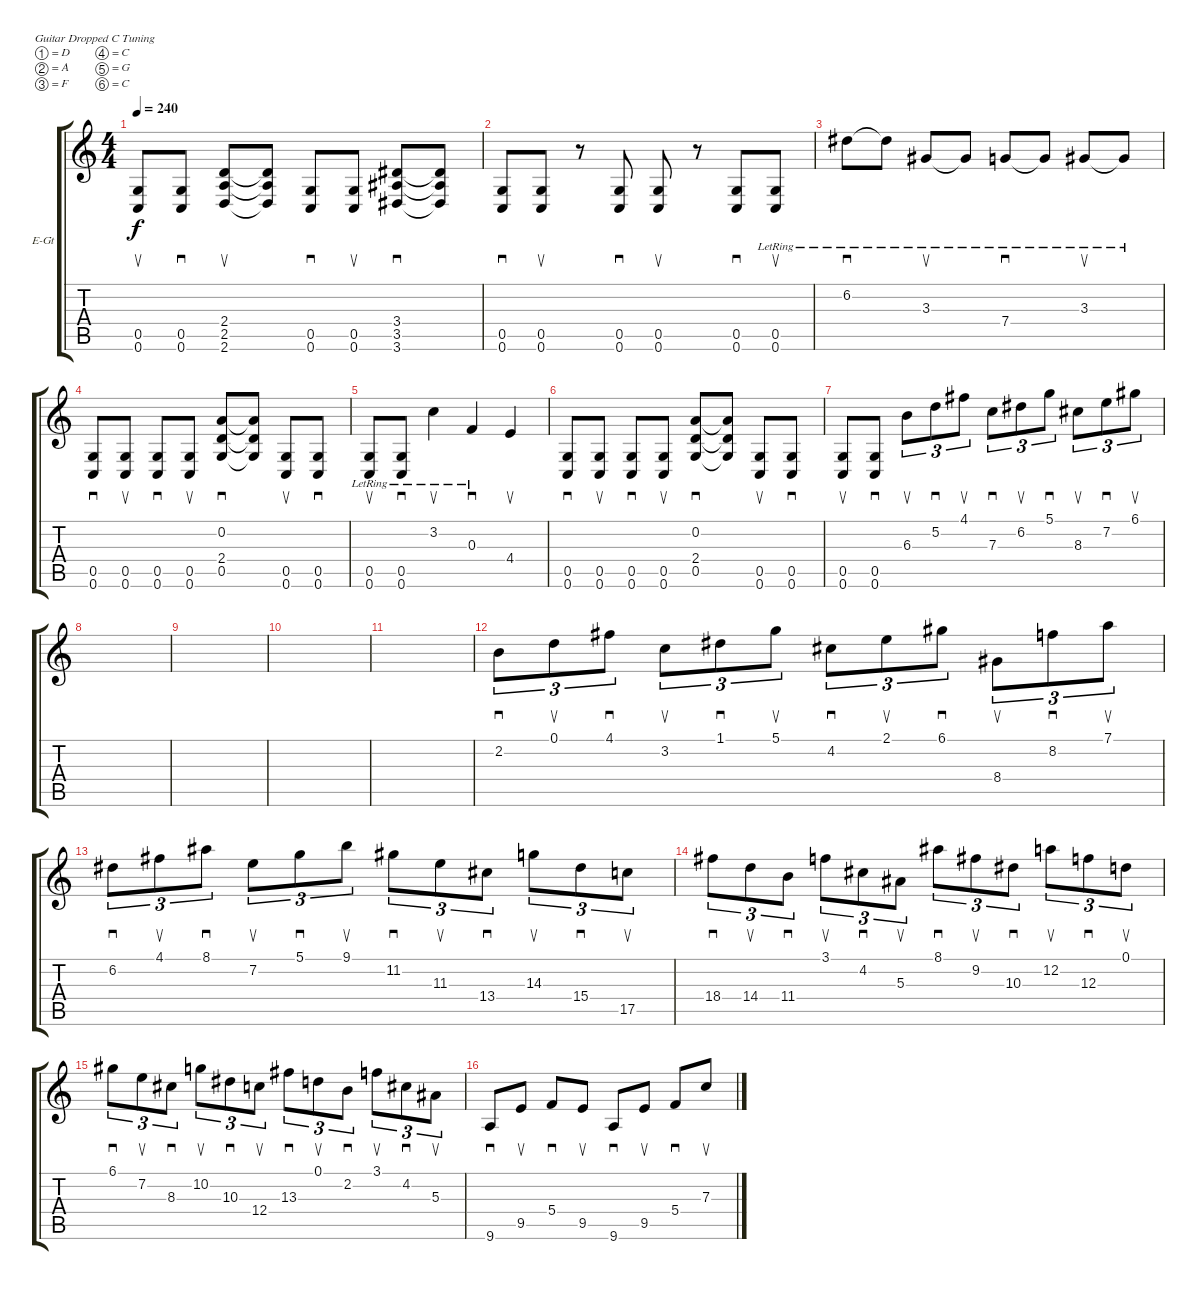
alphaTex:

\bracketExtendMode groupsimilarinstruments
\firstSystemTrackNameOrientation horizontal
\otherSystemsTrackNameOrientation horizontal
\track ("Electric Guitar 1" "E-Gt") {instrument distortionguitar}
\staff {score tabs}
\tuning (D4 A3 F3 C3 G2 C2)
\ts (4 4)
\tempo 240
\clef g2
\ks c
(0.5 0.6).8{su dy f} (0.6 0.5).8{sd} (2.5 2.4 2.6).8{su} (2.5{t} 2.4{t} 2.6{t}).8 (0.5 0.6).8{sd} (0.5 0.6).8{su} (3.5 3.4 3.6).8{sd} (3.4{t} 3.5{t} 3.6{t}).8 |
(0.5 0.6).8{sd} (0.6 0.5).8{su} r.8 (0.5 0.6).8{sd} (0.6 0.5).8{su} r.8 (0.5 0.6).8{sd} (0.6{lr} 0.5{lr}).8{su} |
6.2{lr}.8{sd} 6.2{lr t}.8 3.3{lr}.8{su} 3.3{lr t}.8 7.4{lr}.8{sd} 7.4{lr t}.8 3.3{lr}.8{su} 3.3{lr t}.8 |
(0.5 0.6).8{sd} (0.5 0.6).8{su} (0.5 0.6).8{sd} (0.5 0.6).8{su} (0.2 2.4 0.5).8{sd} (0.5{t} 2.4{t} 0.2{t}).8 (0.5 0.6).8{su} (0.5 0.6).8{sd} |
(0.5{lr} 0.6{lr}).8{su} (0.5{lr} 0.6{lr}).8{sd} 3.2{lr}.4{su} 0.3{lr}.4{sd} 4.4.4{su} |
(0.5 0.6).8{sd} (0.5 0.6).8{su} (0.5 0.6).8{sd} (0.5 0.6).8{su} (0.2 2.4 0.5).8{sd} (0.5{t} 2.4{t} 0.2{t}).8 (0.5 0.6).8{su} (0.5 0.6).8{sd} |
(0.5 0.6).8{su} (0.6 0.5).8{sd} 6.3.8{su tu (3 2)} 5.2.8{sd tu (3 2)} 4.1.8{su tu (3 2)} 7.3.8{sd tu (3 2)} 6.2.8{su tu (3 2)} 5.1.8{sd tu (3 2)} 8.3.8{su tu (3 2)} 7.2.8{sd tu (3 2)} 6.1.8{su tu (3 2)} |
|
|
|
|
2.2.8{sd tu (3 2)} 0.1.8{su tu (3 2)} 4.1.8{sd tu (3 2)} 3.2.8{su tu (3 2)} 1.1.8{sd tu (3 2)} 5.1.8{su tu (3 2)} 4.2.8{sd tu (3 2)} 2.1.8{su tu (3 2)} 6.1.8{sd tu (3 2)} 8.4.8{su tu (3 2)} 8.2.8{sd tu (3 2)} 7.1.8{su tu (3 2)} |
6.2.8{sd tu (3 2)} 4.1.8{su tu (3 2)} 8.1.8{sd tu (3 2)} 7.2.8{su tu (3 2)} 5.1.8{sd tu (3 2)} 9.1.8{su tu (3 2)} 11.2.8{sd tu (3 2)} 11.3.8{su tu (3 2)} 13.4.8{sd tu (3 2)} 14.3.8{su tu (3 2)} 15.4.8{sd tu (3 2)} 17.5.8{su tu (3 2)} |
18.4.8{sd tu (3 2)} 14.4.8{su tu (3 2)} 11.4.8{sd tu (3 2)} 3.1.8{su tu (3 2)} 4.2.8{sd tu (3 2)} 5.3.8{su tu (3 2)} 8.1.8{sd tu (3 2)} 9.2.8{su tu (3 2)} 10.3.8{sd tu (3 2)} 12.2.8{su tu (3 2)} 12.3.8{sd tu (3 2)} 0.1.8{su tu (3 2)} |
6.1.8{sd tu (3 2)} 7.2.8{su tu (3 2)} 8.3.8{sd tu (3 2)} 10.2.8{su tu (3 2)} 10.3.8{sd tu (3 2)} 12.4.8{su tu (3 2)} 13.3.8{sd tu (3 2)} 0.1.8{su tu (3 2)} 2.2.8{sd tu (3 2)} 3.1.8{su tu (3 2)} 4.2.8{sd tu (3 2)} 5.3.8{su tu (3 2)} |
9.6.8{sd} 9.5.8{su} 5.4.8{sd} 9.5.8{su} 9.6.8{sd} 9.5.8{su} 5.4.8{sd} 7.3.8{su}
